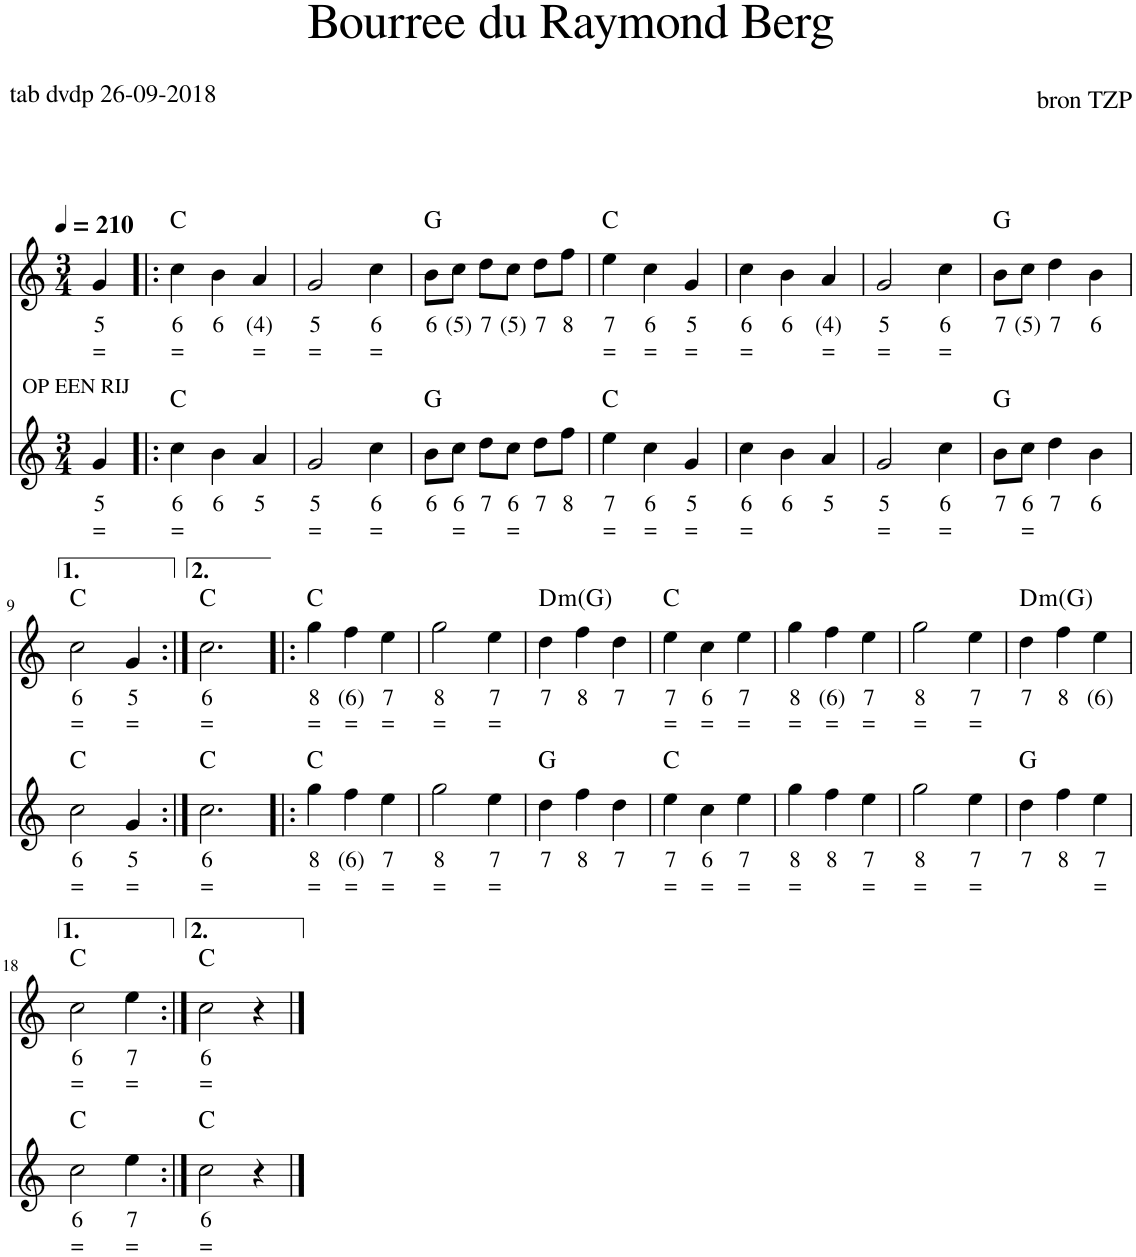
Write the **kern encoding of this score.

**kern	**text	**text	**harte	**kern	**text	**text	**harte
*part2	*part2	*part2	*part2	*part1	*part1	*part1	*part1
*staff2	*staff2	*staff2	*	*staff1	*staff1	*staff1	*
*I"Stem	*	*	*	*I"Accordeon	*	*	*
*	*	*	*	*I'Acc	*	*	*
*clefG2	*	*	*	*clefG2	*	*	*
*k[]	*	*	*	*k[]	*	*	*
*M3/4	*	*	*	*M3/4	*	*	*
*MM210	*	*	*	*MM210	*	*	*
=1	=1	=1	=1	=1	=1	=1	=1
!LO:TX:a:t=OP EEN RIJ	!	!	!	!	!	!	!
!	!LO:LY:b	!LO:LY:b	!	!	!LO:LY:b	!LO:LY:b	!
4g/	5	=	.	4g/	5	=	.
=2!|:	=2!|:	=2!|:	=2!|:	=2!|:	=2!|:	=2!|:	=2!|:
!	!LO:LY:b	!LO:LY:b	!	!	!LO:LY:b	!LO:LY:b	!
4cc\	6	=	C:maj	4cc\	6	=	C:maj
!	!LO:LY:b	!	!	!	!LO:LY:b	!	!
4b\	6	.	.	4b\	6	.	.
!	!LO:LY:b	!	!	!	!LO:LY:b	!LO:LY:b	!
4a/	5	.	.	4a/	(4)	=	.
=3	=3	=3	=3	=3	=3	=3	=3
!	!LO:LY:b	!LO:LY:b	!	!	!LO:LY:b	!LO:LY:b	!
2g/	5	=	.	2g/	5	=	.
!	!LO:LY:b	!LO:LY:b	!	!	!LO:LY:b	!LO:LY:b	!
4cc\	6	=	.	4cc\	6	=	.
=4	=4	=4	=4	=4	=4	=4	=4
!	!LO:LY:b	!	!	!	!LO:LY:b	!	!
8b\L	6	.	G:maj	8b\L	6	.	G:maj
!	!LO:LY:b	!LO:LY:b	!	!	!LO:LY:b	!	!
8cc\J	6	=	.	8cc\J	(5)	.	.
!	!LO:LY:b	!	!	!	!LO:LY:b	!	!
8dd\L	7	.	.	8dd\L	7	.	.
!	!LO:LY:b	!LO:LY:b	!	!	!LO:LY:b	!	!
8cc\J	6	=	.	8cc\J	(5)	.	.
!	!LO:LY:b	!	!	!	!LO:LY:b	!	!
8dd\L	7	.	.	8dd\L	7	.	.
!	!LO:LY:b	!	!	!	!LO:LY:b	!	!
8ff\J	8	.	.	8ff\J	8	.	.
=5	=5	=5	=5	=5	=5	=5	=5
!	!LO:LY:b	!LO:LY:b	!	!	!LO:LY:b	!LO:LY:b	!
4ee\	7	=	C:maj	4ee\	7	=	C:maj
!	!LO:LY:b	!LO:LY:b	!	!	!LO:LY:b	!LO:LY:b	!
4cc\	6	=	.	4cc\	6	=	.
!	!LO:LY:b	!LO:LY:b	!	!	!LO:LY:b	!LO:LY:b	!
4g/	5	=	.	4g/	5	=	.
=6	=6	=6	=6	=6	=6	=6	=6
!	!LO:LY:b	!LO:LY:b	!	!	!LO:LY:b	!LO:LY:b	!
4cc\	6	=	.	4cc\	6	=	.
!	!LO:LY:b	!	!	!	!LO:LY:b	!	!
4b\	6	.	.	4b\	6	.	.
!	!LO:LY:b	!	!	!	!LO:LY:b	!LO:LY:b	!
4a/	5	.	.	4a/	(4)	=	.
=7	=7	=7	=7	=7	=7	=7	=7
!	!LO:LY:b	!LO:LY:b	!	!	!LO:LY:b	!LO:LY:b	!
2g/	5	=	.	2g/	5	=	.
!	!LO:LY:b	!LO:LY:b	!	!	!LO:LY:b	!LO:LY:b	!
4cc\	6	=	.	4cc\	6	=	.
=8	=8	=8	=8	=8	=8	=8	=8
!	!LO:LY:b	!	!	!	!LO:LY:b	!	!
8b\L	7	.	G:maj	8b\L	7	.	G:maj
!	!LO:LY:b	!LO:LY:b	!	!	!LO:LY:b	!	!
8cc\J	6	=	.	8cc\J	(5)	.	.
!	!LO:LY:b	!	!	!	!LO:LY:b	!	!
4dd\	7	.	.	4dd\	7	.	.
!	!LO:LY:b	!	!	!	!LO:LY:b	!	!
4b\	6	.	.	4b\	6	.	.
!!LO:LB:g=z
=9	=9	=9	=9	=9	=9	=9	=9
!	!LO:LY:b	!LO:LY:b	!	!	!LO:LY:b	!LO:LY:b	!
2cc\	6	=	C:maj	2cc\	6	=	C:maj
!	!LO:LY:b	!LO:LY:b	!	!	!LO:LY:b	!LO:LY:b	!
4g/	5	=	.	4g/	5	=	.
=10:|!	=10:|!	=10:|!	=10:|!	=10:|!	=10:|!	=10:|!	=10:|!
!	!LO:LY:b	!LO:LY:b	!	!	!LO:LY:b	!LO:LY:b	!
2.cc\	6	=	C:maj	2.cc\	6	=	C:maj
=11!|:	=11!|:	=11!|:	=11!|:	=11!|:	=11!|:	=11!|:	=11!|:
!	!LO:LY:b	!LO:LY:b	!	!	!LO:LY:b	!LO:LY:b	!
4gg\	8	=	C:maj	4gg\	8	=	C:maj
!	!LO:LY:b	!LO:LY:b	!	!	!LO:LY:b	!LO:LY:b	!
4ff\	(6)	=	.	4ff\	(6)	=	.
!	!LO:LY:b	!LO:LY:b	!	!	!LO:LY:b	!LO:LY:b	!
4ee\	7	=	.	4ee\	7	=	.
=12	=12	=12	=12	=12	=12	=12	=12
!	!LO:LY:b	!LO:LY:b	!	!	!LO:LY:b	!LO:LY:b	!
2gg\	8	=	.	2gg\	8	=	.
!	!LO:LY:b	!LO:LY:b	!	!	!LO:LY:b	!LO:LY:b	!
4ee\	7	=	.	4ee\	7	=	.
=13	=13	=13	=13	=13	=13	=13	=13
!	!LO:LY:b	!	!	!	!LO:LY:b	!	!LO:H:kt=m
4dd\	7	.	G:maj	4dd\	7	.	D:min
!	!LO:LY:b	!	!	!	!LO:LY:b	!	!
4ff\	8	.	.	4ff\	8	.	.
!	!LO:LY:b	!	!	!	!LO:LY:b	!	!
4dd\	7	.	.	4dd\	7	.	.
=14	=14	=14	=14	=14	=14	=14	=14
!	!LO:LY:b	!LO:LY:b	!	!	!LO:LY:b	!LO:LY:b	!
4ee\	7	=	C:maj	4ee\	7	=	C:maj
!	!LO:LY:b	!LO:LY:b	!	!	!LO:LY:b	!LO:LY:b	!
4cc\	6	=	.	4cc\	6	=	.
!	!LO:LY:b	!LO:LY:b	!	!	!LO:LY:b	!LO:LY:b	!
4ee\	7	=	.	4ee\	7	=	.
=15	=15	=15	=15	=15	=15	=15	=15
!	!LO:LY:b	!LO:LY:b	!	!	!LO:LY:b	!LO:LY:b	!
4gg\	8	=	.	4gg\	8	=	.
!	!LO:LY:b	!	!	!	!LO:LY:b	!LO:LY:b	!
4ff\	8	.	.	4ff\	(6)	=	.
!	!LO:LY:b	!LO:LY:b	!	!	!LO:LY:b	!LO:LY:b	!
4ee\	7	=	.	4ee\	7	=	.
=16	=16	=16	=16	=16	=16	=16	=16
!	!LO:LY:b	!LO:LY:b	!	!	!LO:LY:b	!LO:LY:b	!
2gg\	8	=	.	2gg\	8	=	.
!	!LO:LY:b	!LO:LY:b	!	!	!LO:LY:b	!LO:LY:b	!
4ee\	7	=	.	4ee\	7	=	.
=17	=17	=17	=17	=17	=17	=17	=17
!	!LO:LY:b	!	!	!	!LO:LY:b	!	!LO:H:kt=m
4dd\	7	.	G:maj	4dd\	7	.	D:min
!	!LO:LY:b	!	!	!	!LO:LY:b	!	!
4ff\	8	.	.	4ff\	8	.	.
!	!LO:LY:b	!LO:LY:b	!	!	!LO:LY:b	!	!
4ee\	7	=	.	4ee\	(6)	.	.
!!LO:LB:g=z
=18	=18	=18	=18	=18	=18	=18	=18
!	!LO:LY:b	!LO:LY:b	!	!	!LO:LY:b	!LO:LY:b	!
2cc\	6	=	C:maj	2cc\	6	=	C:maj
!	!LO:LY:b	!LO:LY:b	!	!	!LO:LY:b	!LO:LY:b	!
4ee\	7	=	.	4ee\	7	=	.
=19:|!	=19:|!	=19:|!	=19:|!	=19:|!	=19:|!	=19:|!	=19:|!
!	!LO:LY:b	!LO:LY:b	!	!	!LO:LY:b	!LO:LY:b	!
2cc\	6	=	C:maj	2cc\	6	=	C:maj
4r	.	.	.	4r	.	.	.
==	==	==	==	==	==	==	==
*-	*-	*-	*-	*-	*-	*-	*-
